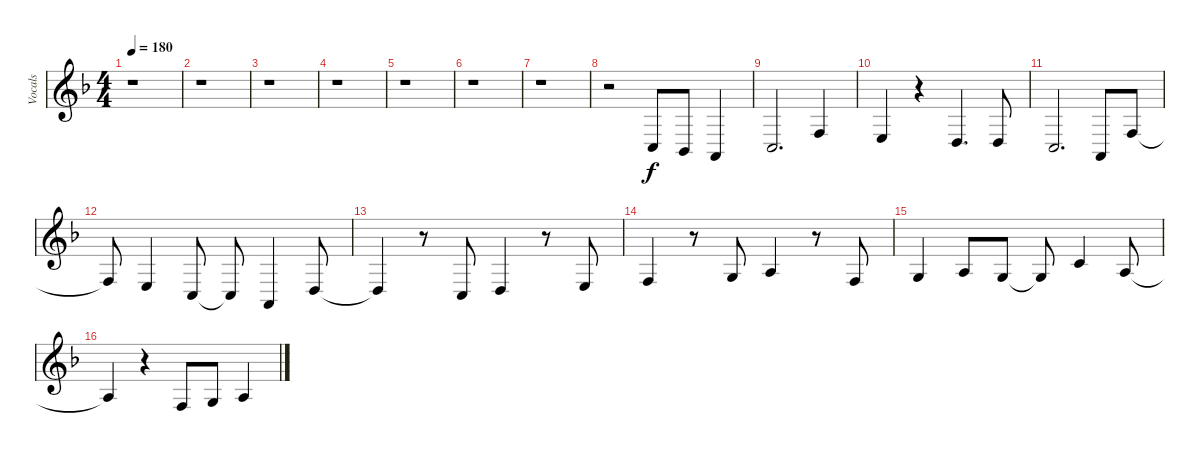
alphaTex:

\track ("Vocals" "Vocals") {instrument flute}
\staff {score}
\tuning (E4 B3 G3 D3 A2 E2) {hide}
\ts (4 4)
\tempo 180
\clef g2
\ks f
r.1{dy f} |
r.1 |
r.1 |
r.1 |
r.1 |
r.1 |
r.1 |
r.2 3.5.8 6.6.8 0.5.4 |
3.5.2{d} 3.4.4 |
2.4.4 r.4 0.4.4{d} 0.4.8 |
3.5.2{d} 0.5.8 3.4.8 |
3.4{t}.8 2.4.4 3.5.8 3.5{t}.8 0.5.4 0.4.8 |
0.4{t}.4 r.8 3.5.8 0.4.4 r.8 2.4.8 |
3.4.4 r.8 0.3.8 2.3.4 r.8 3.4.8 |
0.3.4 2.3.8 0.3.8 0.3{t}.8 1.2.4 2.3.8 |
2.3{t}.4 r.4 3.4.8 0.3.8 2.3.4
